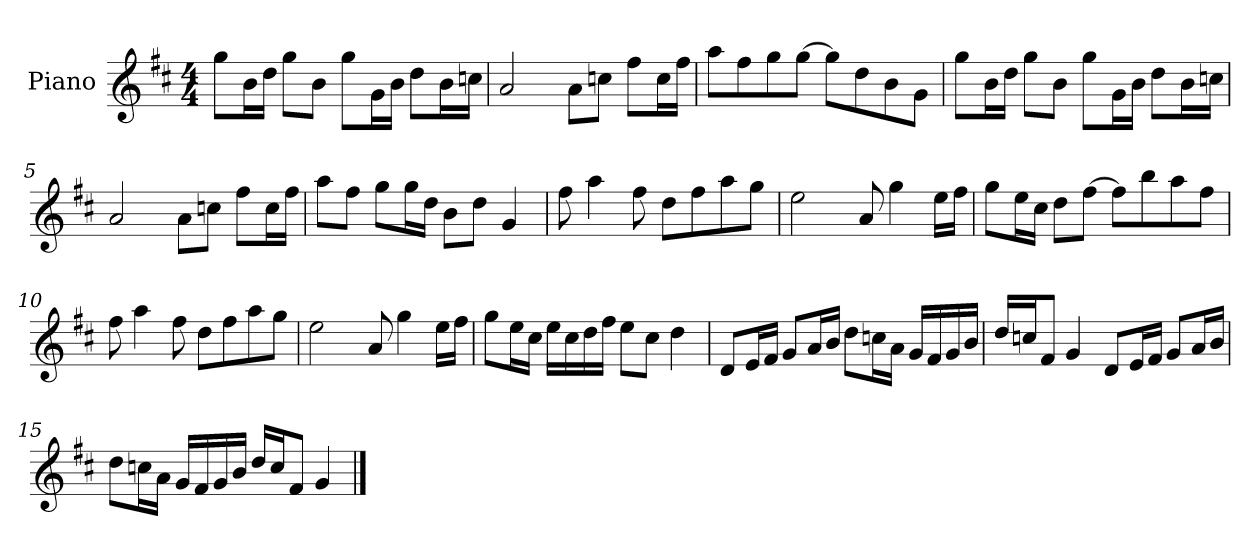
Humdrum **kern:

**kern
*part1
*staff1
*I"Piano
*I'P-no
*clefG2
*k[f#c#]
*M4/4
*MM90
=1
8gg\L
16b\L
16dd\JJ
8gg\L
8b\J
8gg\L
16g\L
16b\JJ
8dd\L
16b\L
16ccn\JJ
=2
2a/
8a\L
8ccn\J
8ff#\L
16cc\L
16ff#\JJ
=3
8aa\L
8ff#\
8gg\
[8gg\J
8gg\L]
8dd\
8b\
8g\J
=4
8gg\L
16b\L
16dd\JJ
8gg\L
8b\J
8gg\L
16g\L
16b\JJ
8dd\L
16b\L
16ccn\JJ
!!LO:LB:g=z
=5
2a/
8a\L
8ccn\J
8ff#\L
16cc\L
16ff#\JJ
=6
8aa\L
8ff#\J
8gg\L
16gg\L
16dd\JJ
8b\L
8dd\J
4g/
=7
8ff#\
4aa\
8ff#\
8dd\L
8ff#\
8aa\
8gg\J
=8
2ee\
8a/
4gg\
16ee\LL
16ff#\JJ
=9
8gg\L
16ee\L
16cc#\JJ
8dd\L
[8ff#\J
8ff#\L]
8bb\
8aa\
8ff#\J
!!LO:LB:g=z
=10
8ff#\
4aa\
8ff#\
8dd\L
8ff#\
8aa\
8gg\J
=11
2ee\
8a/
4gg\
16ee\LL
16ff#\JJ
=12
8gg\L
16ee\L
16cc#\JJ
16ee\LL
16cc#\
16dd\
16ff#\JJ
8ee\L
8cc#\J
4dd\
=13
8d/L
16e/L
16f#/JJ
8g/L
16a/L
16b/JJ
8dd\L
16ccn\L
16a\JJ
16g/LL
16f#/
16g/
16b/JJ
!!LO:LB:g=z
=14
16dd/LL
16ccn/J
8f#/J
4g/
8d/L
16e/L
16f#/JJ
8g/L
16a/L
16b/JJ
=15
8dd\L
16ccn\L
16a\JJ
16g/LL
16f#/
16g/
16b/JJ
16dd/LL
16cc/J
8f#/J
4g/
==
*-
